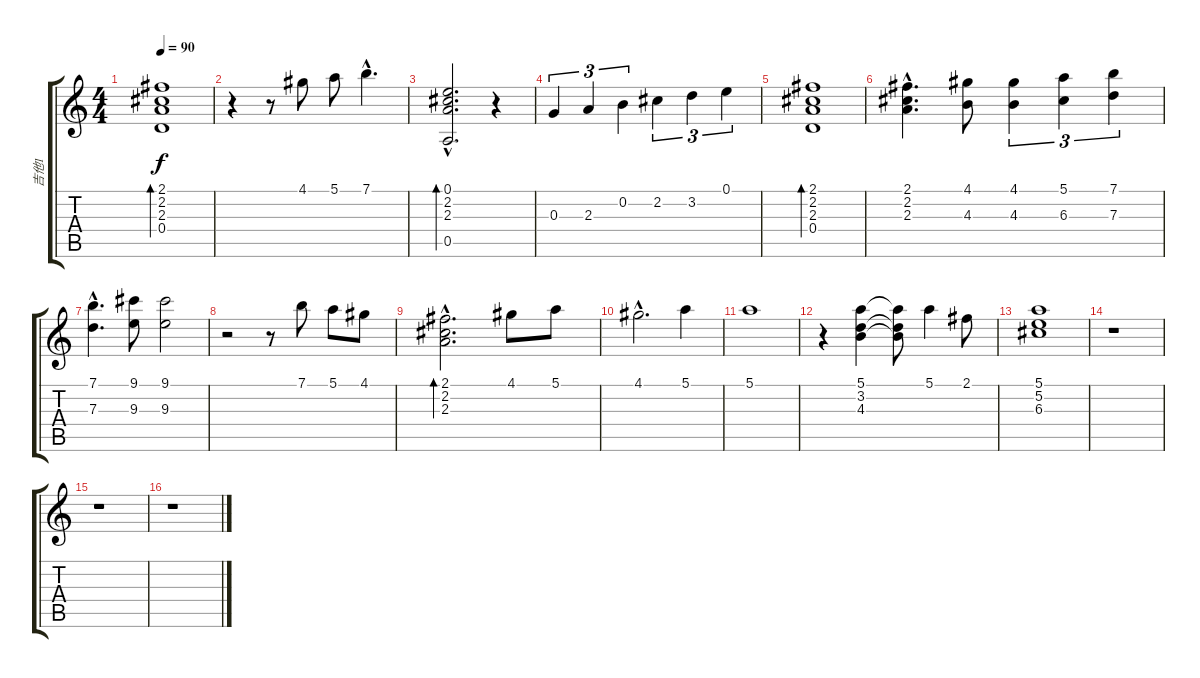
\track ("吉他1" "吉他1") {instrument acousticguitarnylon}
\staff {score tabs}
\tuning (E4 B3 G3 D3 A2 E2) {hide}
\ts (4 4)
\tempo 90
\clef g2
\ks c
(2.1 2.2 2.3 0.4).1{bd 120 dy f} |
r.4 r.8 4.1.8 5.1.8 7.1{hac}.4{d} |
(0.1{hac} 2.2{hac} 2.3{hac} 0.5{hac}).2{d bd 120} r.4 |
0.3.4{tu (3 2)} 2.3.4{tu (3 2)} 0.2.4{tu (3 2)} 2.2.4{tu (3 2)} 3.2.4{tu (3 2)} 0.1.4{tu (3 2)} |
(2.1 2.2 2.3 0.4).1{bd 120} |
(2.1{hac} 2.2{hac} 2.3{hac}).4{d} (4.1 4.3).8 (4.1 4.3).4{tu (3 2)} (5.1 6.3).4{tu (3 2)} (7.1 7.3).4{tu (3 2)} |
(7.1{hac} 7.3{hac}).4{d} (9.1 9.3).8 (9.1 9.3).2 |
r.2 r.8 7.1.8 5.1.8 4.1.8 |
(2.1{hac} 2.2{hac} 2.3{hac}).2{d bd 120} 4.1.8 5.1.8 |
4.1{hac}.2{d} 5.1.4 |
5.1.1 |
r.4 (5.1 3.2 4.3).4 (5.1{t} 3.2{t} 4.3{t}).8 5.1.4 2.1.8 |
(5.1 5.2 6.3).1 |
r.1 |
r.1 |
r.1
